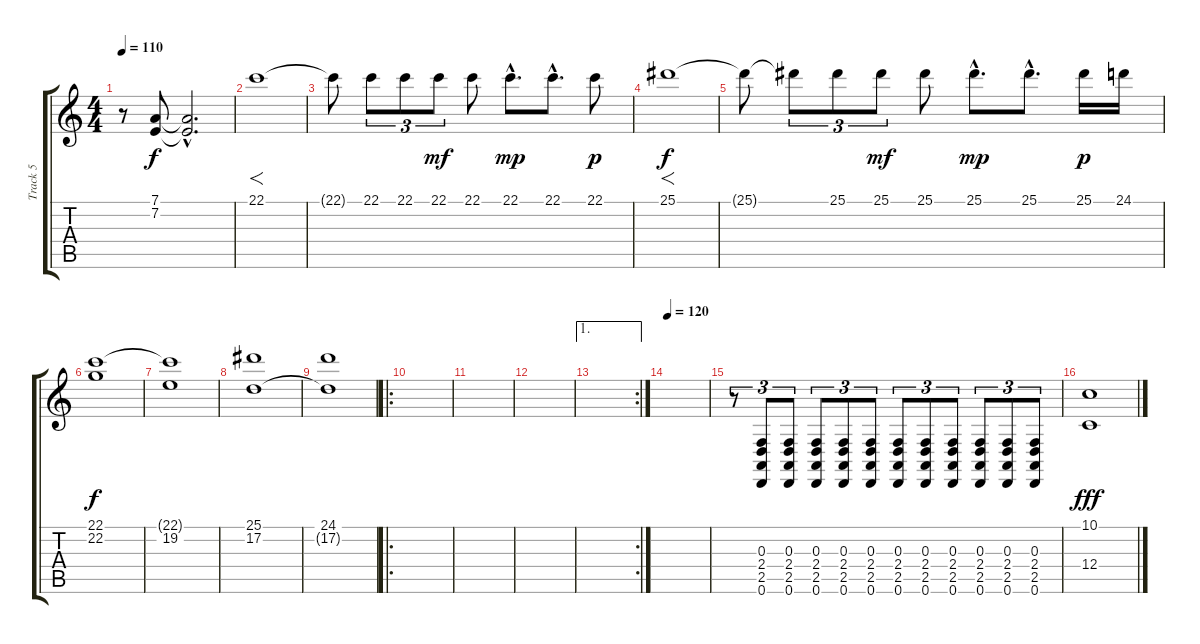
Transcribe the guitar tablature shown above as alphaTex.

\track ("Track 5" "Track 5") {instrument fx7echoes}
\staff {score tabs}
\tuning (D4 A3 F3 C3 G2 D2) {hide}
\ts (4 4)
\tempo 110
\clef g2
\ks c
r.8{dy f} (7.1 7.2).8 (7.1{hac t} 7.2{hac t}).2{d} |
22.1.1{f} |
22.1{t}.8 22.1.8{tu (3 2)} 22.1.8{tu (3 2)} 22.1.8{tu (3 2) dy mf} 22.1.8 22.1{hac}.8{d dy mp} 22.1{hac}.8{d} 22.1.8{dy p} |
25.1.1{f dy f} |
25.1{t}.8 25.1{t}.8{tu (3 2)} 25.1.8{tu (3 2)} 25.1.8{tu (3 2) dy mf} 25.1.8 25.1{hac}.8{d dy mp} 25.1{hac}.8{d} 25.1.16{dy p} 24.1.16 |
(22.1 22.2).1{dy f} |
(22.1{t} 19.2).1 |
(25.1 17.2).1 |
(24.1 17.2{t}).1 |
\ro
|
|
|
\ae 1
\rc 2
|
\tempo 120
|
r.8{tu (3 2) volume 0 instrument timpani} (0.3 2.4 2.5 0.6).8{tu (3 2) volume 14} (0.3 2.4 2.5 0.6).8{tu (3 2)} (0.3 2.4 2.5 0.6).8{tu (3 2)} (0.3 2.4 2.5 0.6).8{tu (3 2)} (0.3 2.4 2.5 0.6).8{tu (3 2)} (0.3 2.4 2.5 0.6).8{tu (3 2)} (0.3 2.4 2.5 0.6).8{tu (3 2)} (0.3 2.4 2.5 0.6).8{tu (3 2)} (0.3 2.4 2.5 0.6).8{tu (3 2)} (0.3 2.4 2.5 0.6).8{tu (3 2)} (0.3 2.4 2.5 0.6).8{tu (3 2)} |
(10.1 12.4).1{dy fff volume 12 balance 11 instrument fx7echoes}
